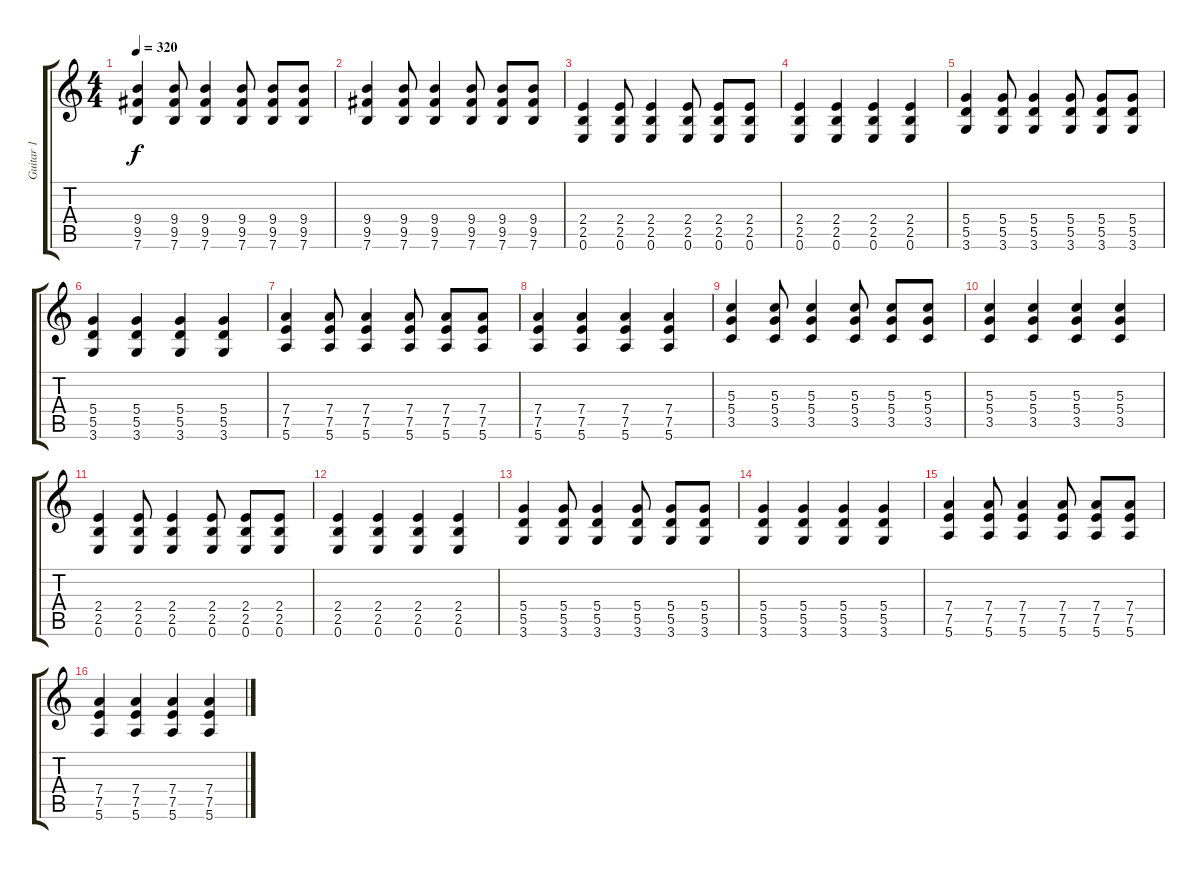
\track ("Guitar 1" "Guitar 1") {instrument distortionguitar}
\staff {score tabs}
\tuning (E4 B3 G3 D3 A2 E2) {hide}
\ts (4 4)
\tempo 320
\clef g2
\ks c
(9.4 9.5 7.6).4{dy f} (9.4 9.5 7.6).8 (9.4 9.5 7.6).4 (9.4 9.5 7.6).8 (9.4 9.5 7.6).8 (9.4 9.5 7.6).8 |
(9.4 9.5 7.6).4 (9.4 9.5 7.6).8 (9.4 9.5 7.6).4 (9.4 9.5 7.6).8 (9.4 9.5 7.6).8 (9.4 9.5 7.6).8 |
(2.4 2.5 0.6).4 (2.4 2.5 0.6).8 (2.4 2.5 0.6).4 (2.4 2.5 0.6).8 (2.4 2.5 0.6).8 (2.4 2.5 0.6).8 |
(2.4 2.5 0.6).4 (2.4 2.5 0.6).4 (2.4 2.5 0.6).4 (2.4 2.5 0.6).4 |
(5.4 5.5 3.6).4 (5.4 5.5 3.6).8 (5.4 5.5 3.6).4 (5.4 5.5 3.6).8 (5.4 5.5 3.6).8 (5.4 5.5 3.6).8 |
(5.4 5.5 3.6).4 (5.4 5.5 3.6).4 (5.4 5.5 3.6).4 (5.4 5.5 3.6).4 |
(7.4 7.5 5.6).4 (7.4 7.5 5.6).8 (7.4 7.5 5.6).4 (7.4 7.5 5.6).8 (7.4 7.5 5.6).8 (7.4 7.5 5.6).8 |
(7.4 7.5 5.6).4 (7.4 7.5 5.6).4 (7.4 7.5 5.6).4 (7.4 7.5 5.6).4 |
(5.3 5.4 3.5).4 (5.3 5.4 3.5).8 (5.3 5.4 3.5).4 (5.3 5.4 3.5).8 (5.3 5.4 3.5).8 (5.3 5.4 3.5).8 |
(5.3 5.4 3.5).4 (5.3 5.4 3.5).4 (5.3 5.4 3.5).4 (5.3 5.4 3.5).4 |
(2.4 2.5 0.6).4 (2.4 2.5 0.6).8 (2.4 2.5 0.6).4 (2.4 2.5 0.6).8 (2.4 2.5 0.6).8 (2.4 2.5 0.6).8 |
(2.4 2.5 0.6).4 (2.4 2.5 0.6).4 (2.4 2.5 0.6).4 (2.4 2.5 0.6).4 |
(5.4 5.5 3.6).4 (5.4 5.5 3.6).8 (5.4 5.5 3.6).4 (5.4 5.5 3.6).8 (5.4 5.5 3.6).8 (5.4 5.5 3.6).8 |
(5.4 5.5 3.6).4 (5.4 5.5 3.6).4 (5.4 5.5 3.6).4 (5.4 5.5 3.6).4 |
(7.4 7.5 5.6).4 (7.4 7.5 5.6).8 (7.4 7.5 5.6).4 (7.4 7.5 5.6).8 (7.4 7.5 5.6).8 (7.4 7.5 5.6).8 |
(7.4 7.5 5.6).4 (7.4 7.5 5.6).4 (7.4 7.5 5.6).4 (7.4 7.5 5.6).4
